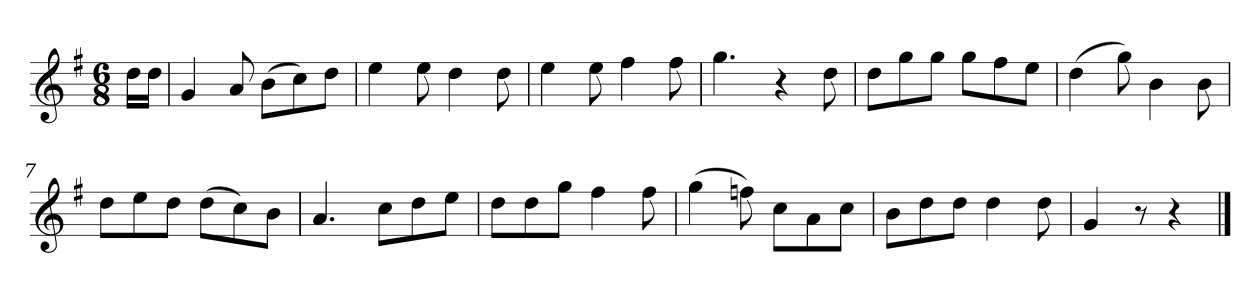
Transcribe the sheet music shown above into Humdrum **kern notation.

**kern
*part1
*staff1
*k[f#]
*M6/8
*MM120
=
16ddLL
16ddJJ
=1
4g
8a
(8bL
8cc)
8ddJ
=2
4ee
8ee
4dd
8dd
=3
4ee
8ee
4ff#
8ff#
=4
4.gg
4r
8dd
=5
8ddL
8gg
8ggJ
8ggL
8ff#
8eeJ
=6
(4dd
8gg)
4b
8b
=7
8ddL
8ee
8ddJ
(8ddL
8cc)
8bJ
=8
4.a
8ccL
8dd
8eeJ
=9
8ddL
8dd
8ggJ
4ff#
8ff#
=10
(4gg
8ffn)
8ccL
8a
8ccJ
=11
8bL
8dd
8ddJ
4dd
8dd
=12
4g
8r
4r
==
*-
